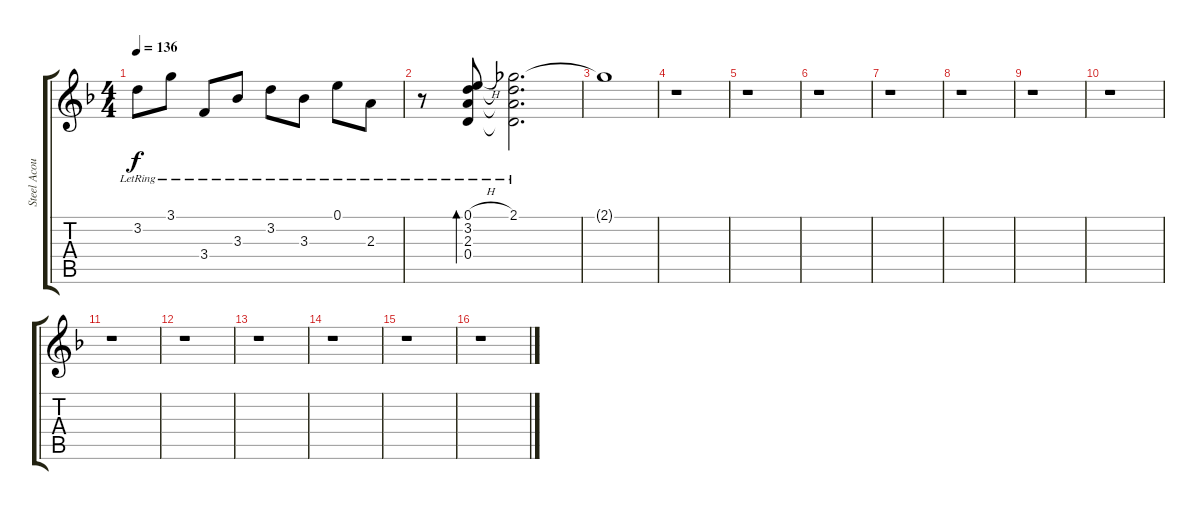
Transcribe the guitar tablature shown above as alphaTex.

\track ("Steel Acoustic" "Steel Acou") {instrument acousticguitarsteel}
\staff {score tabs}
\tuning (E4 B3 G3 D3 A2 E2) {hide}
\ts (4 4)
\tempo 136
\clef g2
\ks f
3.2{lr}.8{dy f} 3.1{lr}.8 3.4{lr}.8 3.3{lr}.8 3.2{lr}.8 3.3{lr}.8 0.1{lr}.8 2.3{lr}.8 |
r.8 (0.1{h lr} 3.2{lr} 2.3{lr} 0.4{lr}).8{bd 30} (2.1{lr} 3.2{t} 2.3{t} 0.4{t}).2{d} |
2.1{t}.1 |
r.1 |
r.1 |
r.1 |
r.1 |
r.1 |
r.1 |
r.1 |
r.1 |
r.1 |
r.1 |
r.1 |
r.1 |
r.1
